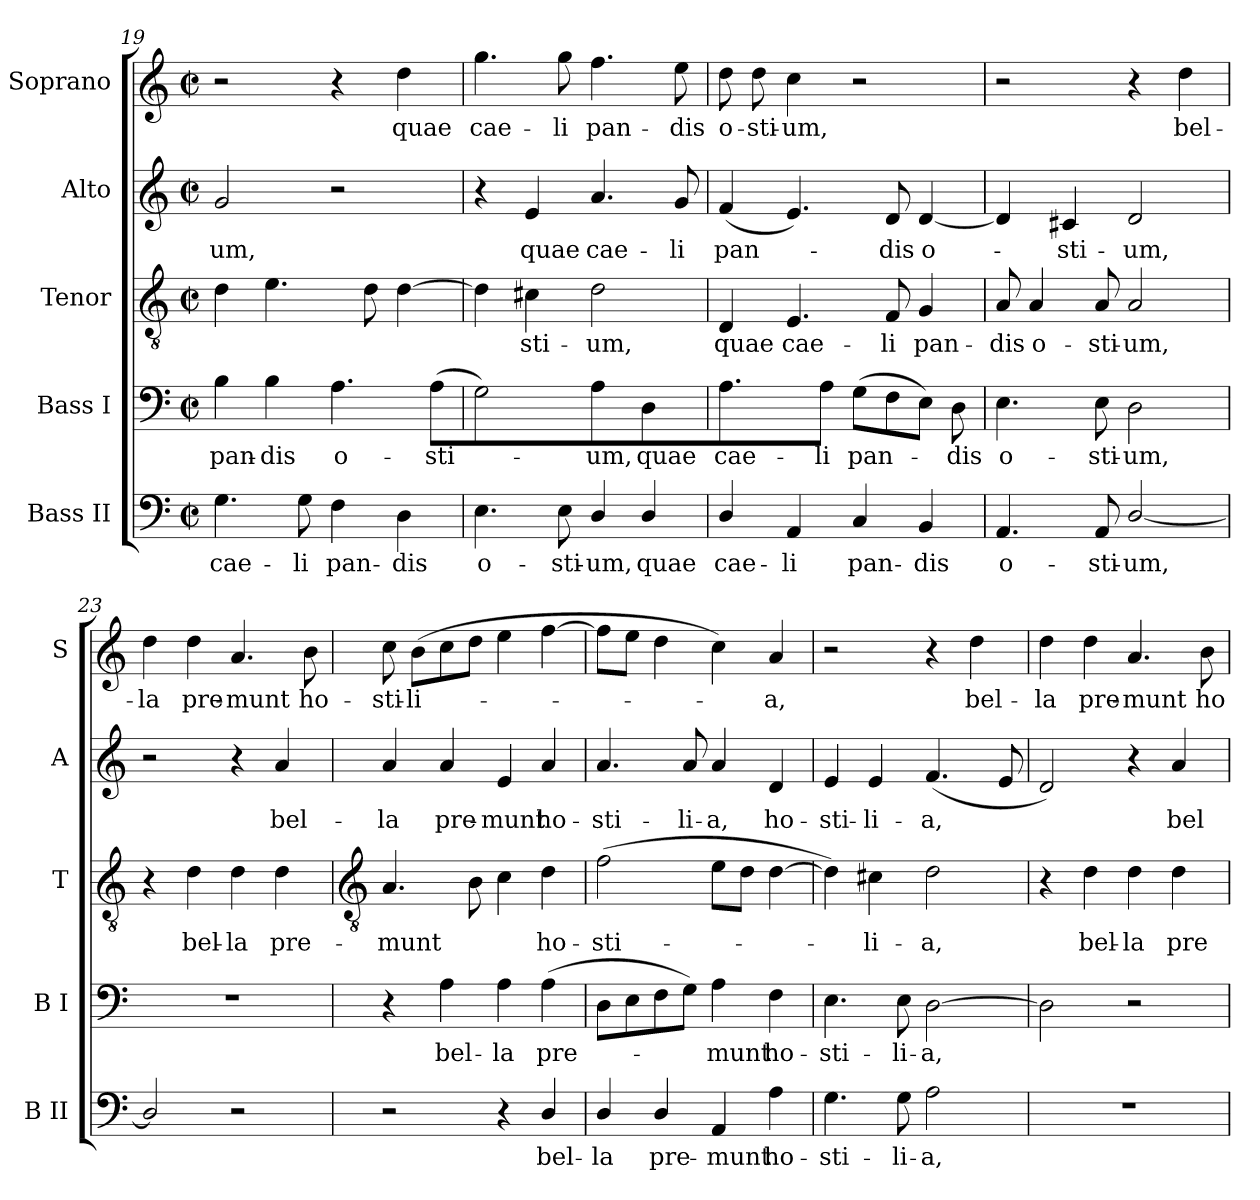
**kern	**text	**kern	**text	**kern	**text	**kern	**text	**kern	**text
*part5	*part5	*part4	*part4	*part3	*part3	*part2	*part2	*part1	*part1
*staff5	*staff5	*staff4	*staff4	*staff3	*staff3	*staff2	*staff2	*staff1	*staff1
*I"Bass II	*	*I"Bass I	*	*I"Tenor	*	*I"Alto	*	*I"Soprano	*
*I'B II	*	*I'B I	*	*I'T	*	*I'A	*	*I'S	*
!!LO:LB:g=z
*clefF4	*	*clefF4	*	*clefGv2	*	*clefG2	*	*clefG2	*
*k[]	*	*k[]	*	*k[]	*	*k[]	*	*k[]	*
*C:	*	*C:	*	*C:	*	*C:	*	*C:	*
*M2/2	*	*M2/2	*	*M2/2	*	*M2/2	*	*M2/2	*
*met(c|)	*	*met(c|)	*	*met(c|)	*	*met(c|)	*	*met(c|)	*
=19	=19	=19	=19	=19	=19	=19	=19	=19	=19
!	!LO:LY:b	!	!LO:LY:b	!	!	!	!LO:LY:b	!	!
4.G	cae-	4B	pan-	4d	.	2g	-um,	2r	.
!	!	!	!LO:LY:b	!	!	!	!	!	!
.	.	4B	-dis	4.e	.	.	.	.	.
!	!LO:LY:b	!	!	!	!	!	!	!	!
8G	-li	.	.	.	.	.	.	.	.
!	!LO:LY:b	!	!LO:LY:b	!	!	!	!	!	!
4F	pan-	4.A	o-	.	.	2r	.	4r	.
.	.	.	.	8d	.	.	.	.	.
!	!LO:LY:b	!	!	!	!	!	!	!	!LO:LY:b
4D	-dis	.	.	[4d	.	.	.	4dd	quae
!	!	!	!LO:LY:b	!	!	!	!	!	!
.	.	(>8AL	-sti-	.	.	.	.	.	.
=20	=20	=20	=20	=20	=20	=20	=20	=20	=20
!	!LO:LY:b	!	!	!	!	!	!	!	!LO:LY:b
4.E	o-	2G)	.	4d]	.	4r	.	4.gg	cae-
!	!	!	!	!	!LO:LY:b	!	!LO:LY:b	!	!
.	.	.	.	4c#X	sti-	4e	quae	.	.
!	!LO:LY:b	!	!	!	!	!	!	!	!LO:LY:b
8E	-sti-	.	.	.	.	.	.	8gg	-li
!	!LO:LY:b	!	!LO:LY:b	!	!LO:LY:b	!	!LO:LY:b	!	!LO:LY:b
4D/	-um,	4A	um,	2d	-um,	4.a	cae-	4.ff	pan-
!	!LO:LY:b	!	!LO:LY:b	!	!	!	!	!	!
4D/	quae	4D	quae	.	.	.	.	.	.
!	!	!	!	!	!	!	!LO:LY:b	!	!LO:LY:b
.	.	.	.	.	.	8g	-li	8ee	-dis
=21	=21	=21	=21	=21	=21	=21	=21	=21	=21
!	!LO:LY:b	!	!LO:LY:b	!	!LO:LY:b	!	!LO:LY:b	!	!LO:LY:b
4D/	cae-	4.A	cae-	4D	quae	(<4f	pan-	8dd	o-
!	!	!	!	!	!	!	!	!	!LO:LY:b
.	.	.	.	.	.	.	.	8dd	-sti-
!	!LO:LY:b	!	!	!	!LO:LY:b	!	!	!	!LO:LY:b
4AA	-li	.	.	4.E	cae-	4.e)	.	4cc	-um,
!	!	!	!LO:LY:b	!	!	!	!	!	!
.	.	8AJ	-li	.	.	.	.	.	.
!	!LO:LY:b	!	!LO:LY:b	!	!	!	!	!	!
4C	pan-	(>8GL	pan-	.	.	.	.	2r	.
!	!	!	!	!	!LO:LY:b	!	!LO:LY:b	!	!
.	.	8F	.	8F	-li	8d	dis	.	.
!	!LO:LY:b	!	!	!	!LO:LY:b	!	!LO:LY:b	!	!
4BB	-dis	8EJ)	.	4G	pan-	[4d	o-	.	.
!	!	!	!LO:LY:b	!	!	!	!	!	!
.	.	8D	dis	.	.	.	.	.	.
=22	=22	=22	=22	=22	=22	=22	=22	=22	=22
!	!LO:LY:b	!	!LO:LY:b	!	!LO:LY:b	!	!	!	!
4.AA	o-	4.E	o-	8A	-dis	4d]	.	2r	.
!	!	!	!	!	!LO:LY:b	!	!	!	!
.	.	.	.	4A	o-	.	.	.	.
!	!	!	!	!	!	!	!LO:LY:b	!	!
.	.	.	.	.	.	4c#X	sti-	.	.
!	!LO:LY:b	!	!LO:LY:b	!	!LO:LY:b	!	!	!	!
8AA	-sti-	8E	-sti-	8A	-sti-	.	.	.	.
!	!LO:LY:b	!	!LO:LY:b	!	!LO:LY:b	!	!LO:LY:b	!	!
[2D/	-um,	2D	-um,	2A	-um,	2d	-um,	4r	.
!	!	!	!	!	!	!	!	!	!LO:LY:b
.	.	.	.	.	.	.	.	4dd	bel-
=23	=23	=23	=23	=23	=23	=23	=23	=23	=23
!	!	!	!	!	!	!	!	!	!LO:LY:b
2D/]	.	1r	.	4r	.	2r	.	4dd	-la
!	!	!	!	!	!LO:LY:b	!	!	!	!LO:LY:b
.	.	.	.	4d	bel-	.	.	4dd	pre-
!	!	!	!	!	!LO:LY:b	!	!	!	!LO:LY:b
2r	.	.	.	4d	-la	4r	.	4.a	-munt
!	!	!	!	!	!LO:LY:b	!	!LO:LY:b	!	!
.	.	.	.	4d	pre-	4a	bel-	.	.
!	!	!	!	!	!	!	!	!	!LO:LY:b
.	.	.	.	.	.	.	.	8b	ho-
!!LO:LB:g=z
=24	=24	=24	=24	=24	=24	=24	=24	=24	=24
*	*	*	*	*clefGv2	*	*	*	*	*
!	!	!	!	!	!LO:LY:b	!	!LO:LY:b	!	!LO:LY:b
2r	.	4r	.	4.A	-munt	4a	-la	8cc	-sti-
!	!	!	!	!	!	!	!	!	!LO:LY:b
.	.	.	.	.	.	.	.	(>8bL	-li-
!	!	!	!LO:LY:b	!	!	!	!LO:LY:b	!	!
.	.	4A	bel-	.	.	4a	pre-	8cc	.
.	.	.	.	8B	.	.	.	8ddJ	.
!	!	!	!LO:LY:b	!	!	!	!LO:LY:b	!	!
4r	.	4A	-la	4c	.	4e	-munt	4ee	.
!	!LO:LY:b	!	!LO:LY:b	!	!LO:LY:b	!	!LO:LY:b	!	!
4D/	bel-	(>4A	pre-	4d	ho-	4a	ho-	[4ff	.
=25	=25	=25	=25	=25	=25	=25	=25	=25	=25
!	!LO:LY:b	!	!	!	!LO:LY:b	!	!LO:LY:b	!	!
4D/	-la	8DL	.	(>2f	-sti-	4.a	-sti-	8ffL]	.
.	.	8E	.	.	.	.	.	8eeJ	.
!	!LO:LY:b	!	!	!	!	!	!	!	!
4D/	pre-	8F	.	.	.	.	.	4dd	.
!	!	!	!	!	!	!	!LO:LY:b	!	!
.	.	8GJ)	.	.	.	8a	-li-	.	.
!	!LO:LY:b	!	!LO:LY:b	!	!	!	!LO:LY:b	!	!
4AA	-munt	4A	munt	8eL	.	4a	-a,	4cc)	.
.	.	.	.	8dJ	.	.	.	.	.
!	!LO:LY:b	!	!LO:LY:b	!	!	!	!LO:LY:b	!	!LO:LY:b
4A	ho-	4F	ho-	[4d	.	4d	ho-	4a	a,
=26	=26	=26	=26	=26	=26	=26	=26	=26	=26
!	!LO:LY:b	!	!LO:LY:b	!	!	!	!LO:LY:b	!	!
4.G	-sti-	4.E	-sti-	4d])	.	4e	-sti-	2r	.
!	!	!	!	!	!LO:LY:b	!	!LO:LY:b	!	!
.	.	.	.	4c#X	li-	4e	-li-	.	.
!	!LO:LY:b	!	!LO:LY:b	!	!	!	!	!	!
8G	-li-	8E	-li-	.	.	.	.	.	.
!	!LO:LY:b	!	!LO:LY:b	!	!LO:LY:b	!	!LO:LY:b	!	!
2A	-a,	[2D	-a,	2d	-a,	(<4.f	-a,	4r	.
!	!	!	!	!	!	!	!	!	!LO:LY:b
.	.	.	.	.	.	.	.	4dd	bel-
.	.	.	.	.	.	8e	.	.	.
=27	=27	=27	=27	=27	=27	=27	=27	=27	=27
!	!	!	!	!	!	!	!	!	!LO:LY:b
1r	.	2D]	.	4r	.	2d)	.	4dd	-la
!	!	!	!	!	!LO:LY:b	!	!	!	!LO:LY:b
.	.	.	.	4d	bel-	.	.	4dd	pre-
!	!	!	!	!	!LO:LY:b	!	!	!	!LO:LY:b
.	.	2r	.	4d	-la	4r	.	4.a	-munt
!	!	!	!	!	!LO:LY:b	!	!LO:LY:b	!	!
.	.	.	.	4d	pre-	4a	bel-	.	.
!	!	!	!	!	!	!	!	!	!LO:LY:b
.	.	.	.	.	.	.	.	8b	ho-
=	=	=	=	=	=	=	=	=	=
*-	*-	*-	*-	*-	*-	*-	*-	*-	*-
